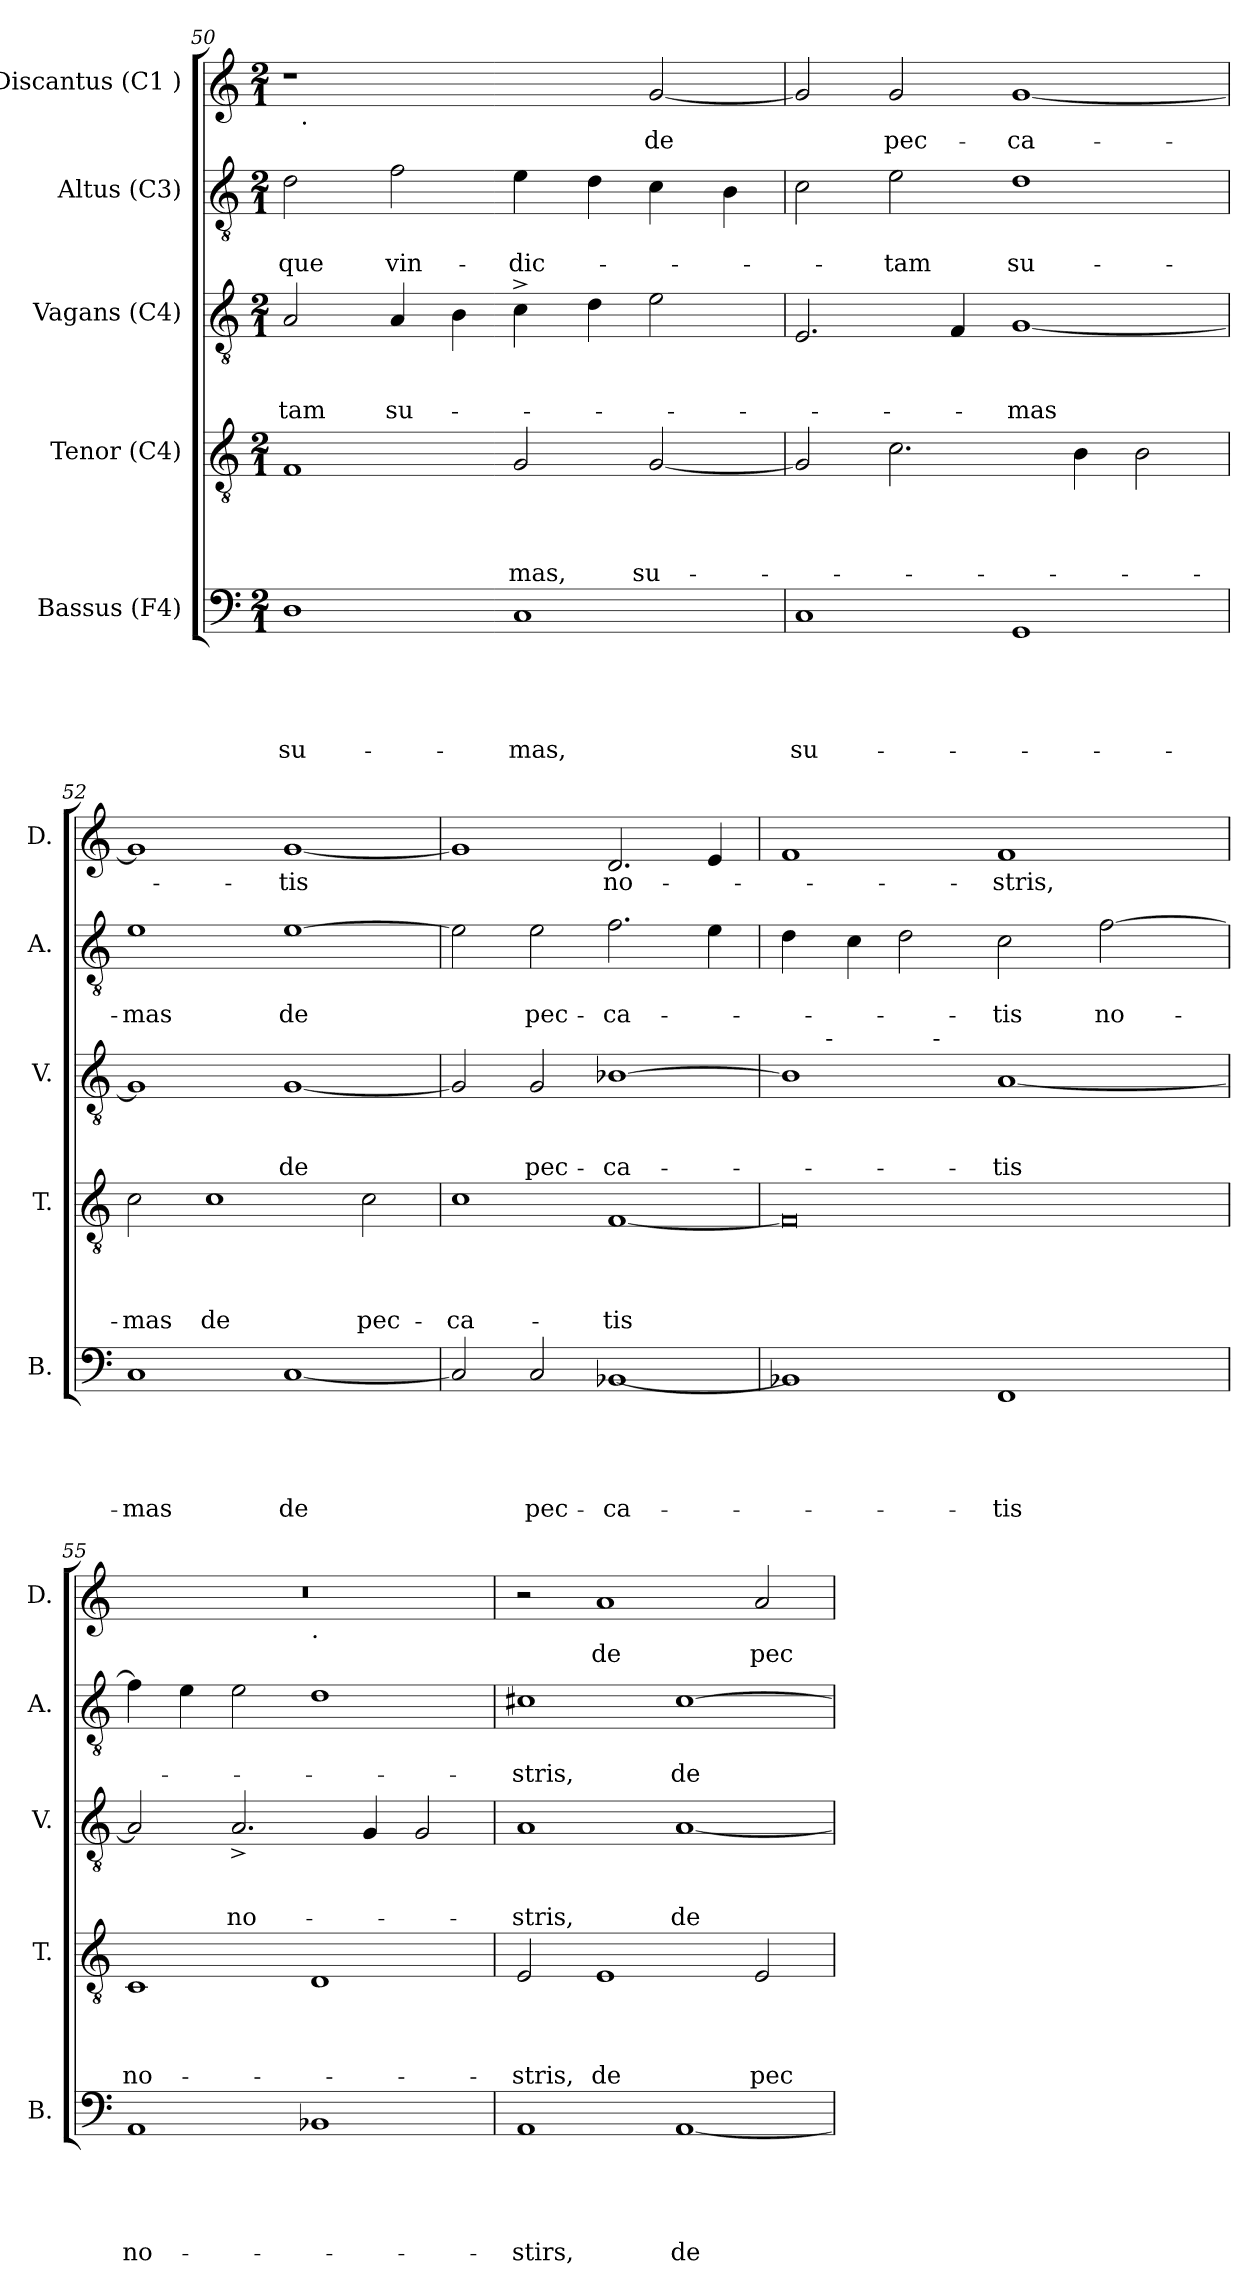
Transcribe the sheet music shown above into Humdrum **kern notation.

**kern	**text	**text	**text	**text	**text	**kern	**text	**text	**text	**text	**kern	**text	**text	**text	**kern	**text	**text	**kern	**text
*part5	*part5	*part5	*part5	*part5	*part5	*part4	*part4	*part4	*part4	*part4	*part3	*part3	*part3	*part3	*part2	*part2	*part2	*part1	*part1
*staff5	*staff5	*staff5	*staff5	*staff5	*staff5	*staff4	*staff4	*staff4	*staff4	*staff4	*staff3	*staff3	*staff3	*staff3	*staff2	*staff2	*staff2	*staff1	*staff1
*I"Bassus (F4)	*	*	*	*	*	*I"Tenor (C4)	*	*	*	*	*I"Vagans (C4)	*	*	*	*I"Altus (C3)	*	*	*I"Discantus (C1 )	*
*I'B.	*	*	*	*	*	*I'T.	*	*	*	*	*I'V.	*	*	*	*I'A.	*	*	*I'D.	*
!!LO:LB:g=z
*clefF4	*	*	*	*	*	*clefGv2	*	*	*	*	*clefGv2	*	*	*	*clefGv2	*	*	*clefG2	*
*k[]	*	*	*	*	*	*k[]	*	*	*	*	*k[]	*	*	*	*k[]	*	*	*k[]	*
*C:	*	*	*	*	*	*C:	*	*	*	*	*C:	*	*	*	*C:	*	*	*C:	*
*M2/1	*	*	*	*	*	*M2/1	*	*	*	*	*M2/1	*	*	*	*M2/1	*	*	*M2/1	*
=50	=50	=50	=50	=50	=50	=50	=50	=50	=50	=50	=50	=50	=50	=50	=50	=50	=50	=50	=50
!	!	!	!	!	!LO:LY:b	!	!	!	!	!	!	!	!	!LO:LY:b	!	!	!LO:LY:b	!	!
*	*	*	*	*	*	*	*	*	*	*	*	*	*	*	*	*	*	*^	*
1D	.	.	.	.	su-	1F	.	.	.	.	2A/	.	.	-tam	2d\	.	-que	1r	32ryy	.
!	!	!	!	!	!	!	!	!	!	!	!	!	!	!	!	!	!	!	!LO:TX:b:t=.	!
.	.	.	.	.	.	.	.	.	.	.	.	.	.	.	.	.	.	.	1ryy	.
!	!	!	!	!	!	!	!	!	!	!	!	!	!	!LO:LY:b	!	!	!LO:LY:b	!	!	!
.	.	.	.	.	.	.	.	.	.	.	4A/	.	.	su-	2f\	.	vin-	.	.	.
.	.	.	.	.	.	.	.	.	.	.	4B\	.	.	.	.	.	.	.	.	.
!	!	!	!	!	!LO:LY:b	!	!	!	!	!LO:LY:b	!	!	!	!	!	!	!LO:LY:b	!	!	!
1C	.	.	.	.	-mas,	2G/	.	.	.	-mas,	4c^>\	.	.	.	4e\	.	-dic-	2ryy	.	.
.	.	.	.	.	.	.	.	.	.	.	.	.	.	.	.	.	.	.	2ryy	.
.	.	.	.	.	.	.	.	.	.	.	4d\	.	.	.	4d\	.	.	.	.	.
!	!	!	!	!	!	!	!	!	!	!LO:LY:b	!	!	!	!	!	!	!	!	!	!LO:LY:b
.	.	.	.	.	.	[<2G/	.	.	.	su-	2e\	.	.	.	4c\	.	.	[<2g/	.	de
.	.	.	.	.	.	.	.	.	.	.	.	.	.	.	.	.	.	.	4...ryy	.
.	.	.	.	.	.	.	.	.	.	.	.	.	.	.	4B\	.	.	.	.	.
=51	=51	=51	=51	=51	=51	=51	=51	=51	=51	=51	=51	=51	=51	=51	=51	=51	=51	=51	=51	=51
!	!	!	!	!	!LO:LY:b	!	!	!	!	!	!	!	!	!	!	!	!	!	!	!
*	*	*	*	*	*	*	*	*	*	*	*	*	*	*	*	*	*	*v	*v	*
1C	.	.	.	.	su-	2G/]	.	.	.	.	2.E/	.	.	.	2c\	.	.	2g/]	.
!	!	!	!	!	!	!	!	!	!	!	!	!	!	!	!	!	!LO:LY:b	!	!LO:LY:b
.	.	.	.	.	.	2.c\	.	.	.	.	.	.	.	.	2e\	.	-tam	2g/	pec-
.	.	.	.	.	.	.	.	.	.	.	4F/	.	.	.	.	.	.	.	.
!	!	!	!	!	!	!	!	!	!	!	!	!	!	!LO:LY:b	!	!	!LO:LY:b	!	!LO:LY:b
1GG	.	.	.	.	.	.	.	.	.	.	[<1G	.	.	-mas	1d	.	su-	[<1g	-ca-
.	.	.	.	.	.	4B\	.	.	.	.	.	.	.	.	.	.	.	.	.
.	.	.	.	.	.	2B\	.	.	.	.	.	.	.	.	.	.	.	.	.
=52	=52	=52	=52	=52	=52	=52	=52	=52	=52	=52	=52	=52	=52	=52	=52	=52	=52	=52	=52
!	!	!	!	!	!LO:LY:b	!	!	!	!	!LO:LY:b	!	!	!	!	!	!	!LO:LY:b	!	!
1C	.	.	.	.	-mas	2c\	.	.	.	-mas	1G]	.	.	.	1e	.	-mas	1g]	.
!	!	!	!	!	!	!	!	!	!	!LO:LY:b	!	!	!	!	!	!	!	!	!
.	.	.	.	.	.	1c	.	.	.	de	.	.	.	.	.	.	.	.	.
!	!	!	!	!	!LO:LY:b	!	!	!	!	!	!	!	!	!LO:LY:b	!	!	!LO:LY:b	!	!LO:LY:b
[<1C	.	.	.	.	de	.	.	.	.	.	[<1G	.	.	de	[>1e	.	de	[<1g	-tis
!	!	!	!	!	!	!	!	!	!	!LO:LY:b	!	!	!	!	!	!	!	!	!
.	.	.	.	.	.	2c\	.	.	.	pec-	.	.	.	.	.	.	.	.	.
=53	=53	=53	=53	=53	=53	=53	=53	=53	=53	=53	=53	=53	=53	=53	=53	=53	=53	=53	=53
!	!	!	!	!	!	!	!	!	!	!LO:LY:b	!	!	!	!	!	!	!	!	!
2C/]	.	.	.	.	.	1c	.	.	.	-ca-	2G/]	.	.	.	2e\]	.	.	1g]	.
!	!	!	!	!	!LO:LY:b	!	!	!	!	!	!	!	!	!LO:LY:b	!	!	!LO:LY:b	!	!
2C/	.	.	.	.	pec-	.	.	.	.	.	2G/	.	.	pec-	2e\	.	pec-	.	.
!	!	!	!	!	!LO:LY:b	!	!	!	!	!LO:LY:b	!	!	!	!LO:LY:b	!	!	!LO:LY:b	!	!LO:LY:b
[<1BB-X	.	.	.	.	-ca-	[<1F	.	.	.	-tis	[<1B-X	.	.	-ca-	2.f\	.	-ca-	2.d/	no-
.	.	.	.	.	.	.	.	.	.	.	.	.	.	.	4e\	.	.	4e/	.
!!LO:LB:g=z
=54	=54	=54	=54	=54	=54	=54	=54	=54	=54	=54	=54	=54	=54	=54	=54	=54	=54	=54	=54
*	*	*	*	*	*	*	*	*	*	*	*^	*	*	*	*	*	*	*	*
*	*	*	*	*	*	*	*	*	*	*	*	*^	*	*	*	*	*	*	*	*
1BB-X]	.	.	.	.	.	0F]	.	.	.	.	1B-]	8.ryy	2ryy	.	.	.	4d\	.	.	1f	.
!	!	!	!	!	!	!	!	!	!	!	!	!LO:TX:a:t=-	!	!	!	!	!	!	!	!	!
.	.	.	.	.	.	.	.	.	.	.	.	1ryy	.	.	.	.	.	.	.	.	.
.	.	.	.	.	.	.	.	.	.	.	.	.	.	.	.	.	4c\	.	.	.	.
.	.	.	.	.	.	.	.	.	.	.	.	.	8ryy	.	.	.	2d\	.	.	.	.
!	!	!	!	!	!	!	!	!	!	!	!	!	!LO:TX:a:t=-	!	!	!	!	!	!	!	!
.	.	.	.	.	.	.	.	.	.	.	.	.	1ryy	.	.	.	.	.	.	.	.
!	!	!	!	!	!LO:LY:b	!	!	!	!	!	!	!	!	!	!	!LO:LY:b	!	!	!LO:LY:b	!	!LO:LY:b
1FF	.	.	.	.	-tis	.	.	.	.	.	[<1A	.	.	.	.	-tis	2c\	.	-tis	1f	-stris,
.	.	.	.	.	.	.	.	.	.	.	.	2ryy	.	.	.	.	.	.	.	.	.
!	!	!	!	!	!	!	!	!	!	!	!	!	!	!	!	!	!	!	!LO:LY:b	!	!
.	.	.	.	.	.	.	.	.	.	.	.	.	.	.	.	.	[>2f\	.	no-	.	.
.	.	.	.	.	.	.	.	.	.	.	.	.	4.ryy	.	.	.	.	.	.	.	.
.	.	.	.	.	.	.	.	.	.	.	.	4ryy	.	.	.	.	.	.	.	.	.
.	.	.	.	.	.	.	.	.	.	.	.	16ryy	.	.	.	.	.	.	.	.	.
=55	=55	=55	=55	=55	=55	=55	=55	=55	=55	=55	=55	=55	=55	=55	=55	=55	=55	=55	=55	=55	=55
!	!	!	!	!	!LO:LY:b	!	!	!	!	!LO:LY:b	!	!	!	!	!	!	!	!	!	!	!
*	*	*	*	*	*	*	*	*	*	*	*v	*v	*v	*	*	*	*	*	*	*^	*
1AA	.	.	.	.	no-	1C	.	.	.	no-	2A/]	.	.	.	4f\]	.	.	0r	1ryy	.
.	.	.	.	.	.	.	.	.	.	.	.	.	.	.	4e\	.	.	.	.	.
!	!	!	!	!	!	!	!	!	!	!	!	!	!	!LO:LY:b	!	!	!	!	!	!
.	.	.	.	.	.	.	.	.	.	.	2.A^</	.	.	no-	2e\	.	.	.	.	.
!	!	!	!	!	!	!	!	!	!	!	!	!	!	!	!	!	!	!	!LO:TX:b:t=.	!
1BB-X	.	.	.	.	.	1D	.	.	.	.	.	.	.	.	1d	.	.	.	1ryy	.
.	.	.	.	.	.	.	.	.	.	.	4G/	.	.	.	.	.	.	.	.	.
.	.	.	.	.	.	.	.	.	.	.	2G/	.	.	.	.	.	.	.	.	.
=56	=56	=56	=56	=56	=56	=56	=56	=56	=56	=56	=56	=56	=56	=56	=56	=56	=56	=56	=56	=56
!	!	!	!	!	!LO:LY:b	!	!	!	!	!LO:LY:b	!	!	!	!LO:LY:b	!	!	!LO:LY:b	!	!	!
*	*	*	*	*	*	*	*	*	*	*	*	*	*	*	*	*	*	*v	*v	*
1AA	.	.	.	.	-stirs,	2E/	.	.	.	-stris,	1A	.	.	-stris,	1c#X	.	-stris,	2r	.
!	!	!	!	!	!	!	!	!	!	!LO:LY:b	!	!	!	!	!	!	!	!	!LO:LY:b
.	.	.	.	.	.	1E	.	.	.	de	.	.	.	.	.	.	.	1a	de
!	!	!	!	!	!LO:LY:b	!	!	!	!	!	!	!	!	!LO:LY:b	!	!	!LO:LY:b	!	!
[>1AA	.	.	.	.	de	.	.	.	.	.	[>1A	.	.	de	[>1c#	.	de	.	.
!	!	!	!	!	!	!	!	!	!	!LO:LY:b	!	!	!	!	!	!	!	!	!LO:LY:b
.	.	.	.	.	.	2E/	.	.	.	pec-	.	.	.	.	.	.	.	2a/	pec-
=	=	=	=	=	=	=	=	=	=	=	=	=	=	=	=	=	=	=	=
*-	*-	*-	*-	*-	*-	*-	*-	*-	*-	*-	*-	*-	*-	*-	*-	*-	*-	*-	*-
